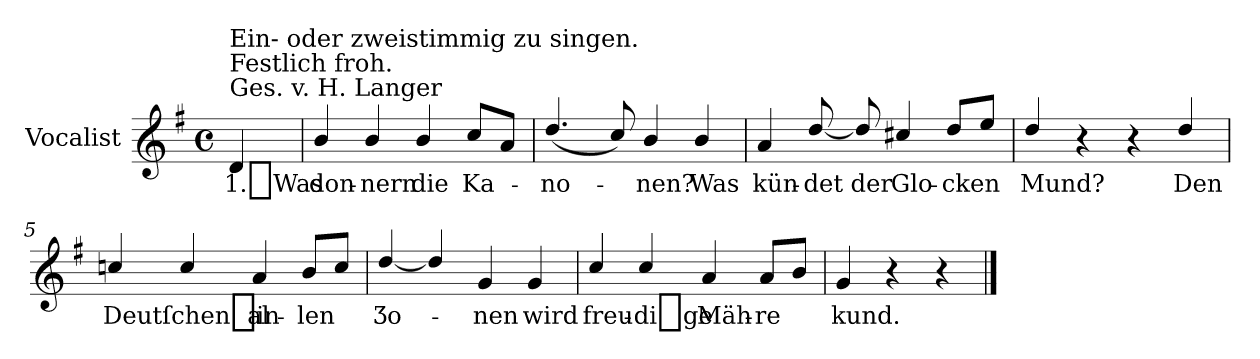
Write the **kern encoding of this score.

**kern	**text
*part1	*part1
*staff1	*staff1
*I"Vocalist	*
*k[f#]	*
*G:	*
*M4/4	*
*met(c)	*
=	=
!LO:TX:a:t=Ges. v. H. Langer	!
!LO:TX:a:t=Festlich froh.	!
!LO:TX:a:t=Ein- oder zweistimmig zu singen.	!
4d	1._Was
=1	=1
4b/	don-
4b/	-nern
4b/	die
8cc/L	Ka-
8aJ	.
=2	=2
(4.dd/	-no-
8cc/)	.
4b/	-nen?
4b/	Was
=3	=3
4a	kün-
[8dd/	-det
8dd/]	der
4cc#X/	Glo-
8dd/L	-cken
8eeJ	.
=4	=4
4dd/	Mund?
4r	.
4r	.
4dd/	Den
=5	=5
4ccn/	Deutſchen_in
4cc/	.
4a	al-
8b/L	-len
8ccJ	.
=6	=6
[4dd/	Ʒo-
4dd/]	.
4g	-nen
4g	wird
=7	=7
4cc/	freu-
4cc/	-di_ge
4a	Mäh-
8aL	-re
8bJ	.
=8	=8
4g	kund.
4r	.
4r	.
==	==
*-	*-
